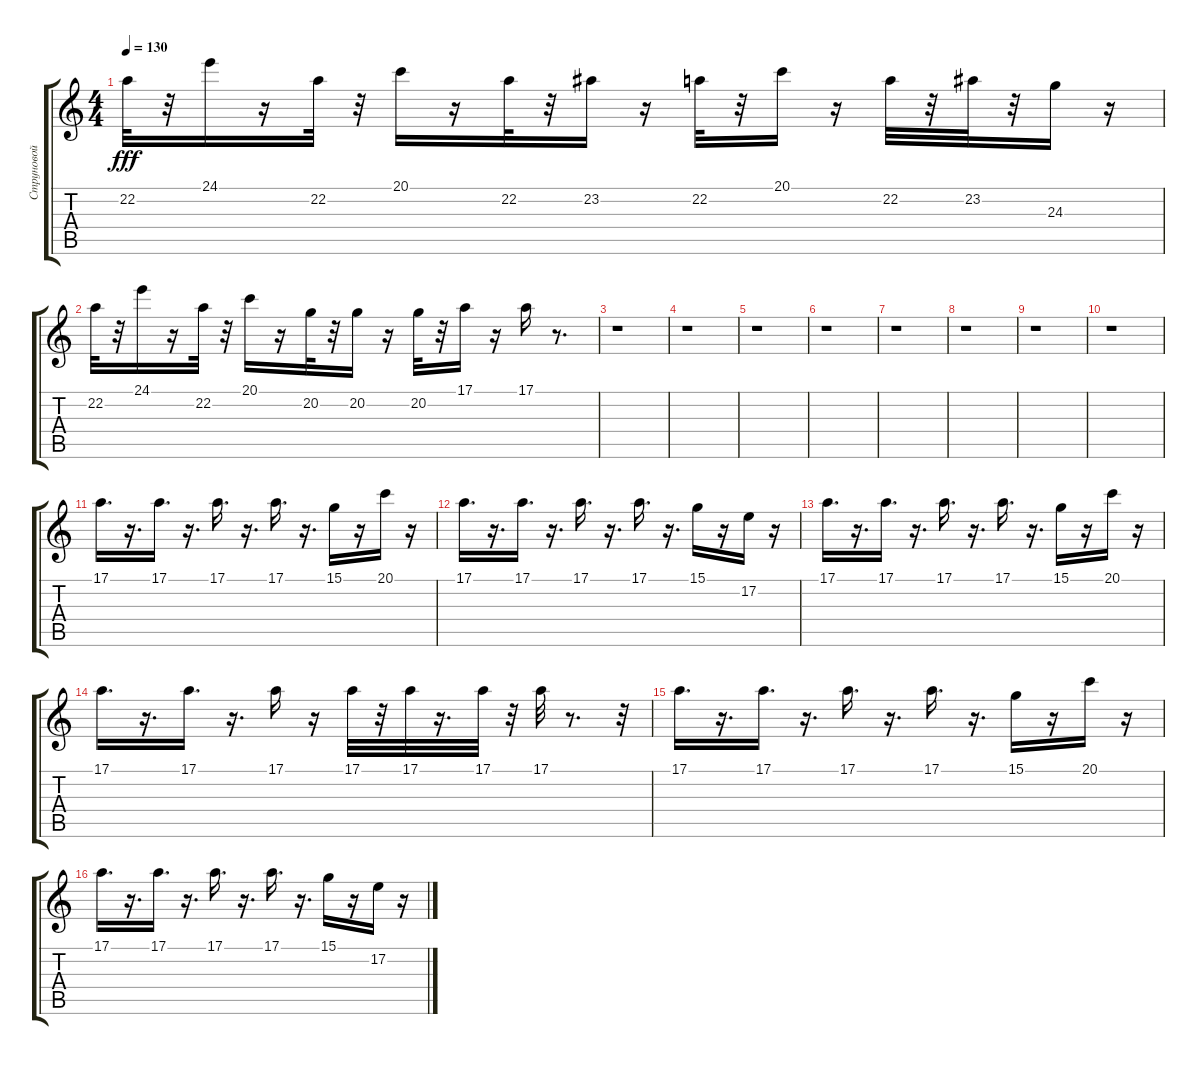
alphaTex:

\track ("Струновой оркестр 2" "Струновой ") {instrument stringensemble1}
\staff {score tabs}
\tuning (E4 B3 G3 D3 A2 E2) {hide}
\ts (4 4)
\tempo 130
\clef g2
\ks c
22.2.32{dy fff} r.32 24.1.16 r.16 22.2.32 r.32 20.1.16 r.16 22.2.32 r.32 23.2.16 r.16 22.2.32 r.32 20.1.16 r.16 22.2.32 r.32 23.2.32 r.32 24.3.16 r.16 |
22.2.32 r.32 24.1.16 r.16 22.2.32 r.32 20.1.16 r.16 20.2.32 r.32 20.2.16 r.16 20.2.32 r.32 17.1.16 r.16 17.1.16 r.8{d} |
r.1 |
r.1 |
r.1 |
r.1 |
r.1 |
r.1 |
r.1 |
r.1 |
17.1.16{d} r.16{d} 17.1.16{d} r.16{d} 17.1.16{d} r.16{d} 17.1.16{d} r.16{d} 15.1.16 r.16 20.1.16 r.16 |
17.1.16{d} r.16{d} 17.1.16{d} r.16{d} 17.1.16{d} r.16{d} 17.1.16{d} r.16{d} 15.1.16 r.16 17.2.16 r.16 |
17.1.16{d} r.16{d} 17.1.16{d} r.16{d} 17.1.16{d} r.16{d} 17.1.16{d} r.16{d} 15.1.16 r.16 20.1.16 r.16 |
17.1.16{d} r.16{d} 17.1.16{d} r.16{d} 17.1.16 r.16 17.1.32 r.32 17.1.32 r.16{d} 17.1.32 r.32 17.1.32 r.8{d} r.32 |
17.1.16{d} r.16{d} 17.1.16{d} r.16{d} 17.1.16{d} r.16{d} 17.1.16{d} r.16{d} 15.1.16 r.16 20.1.16 r.16 |
17.1.16{d} r.16{d} 17.1.16{d} r.16{d} 17.1.16{d} r.16{d} 17.1.16{d} r.16{d} 15.1.16 r.16 17.2.16 r.16
